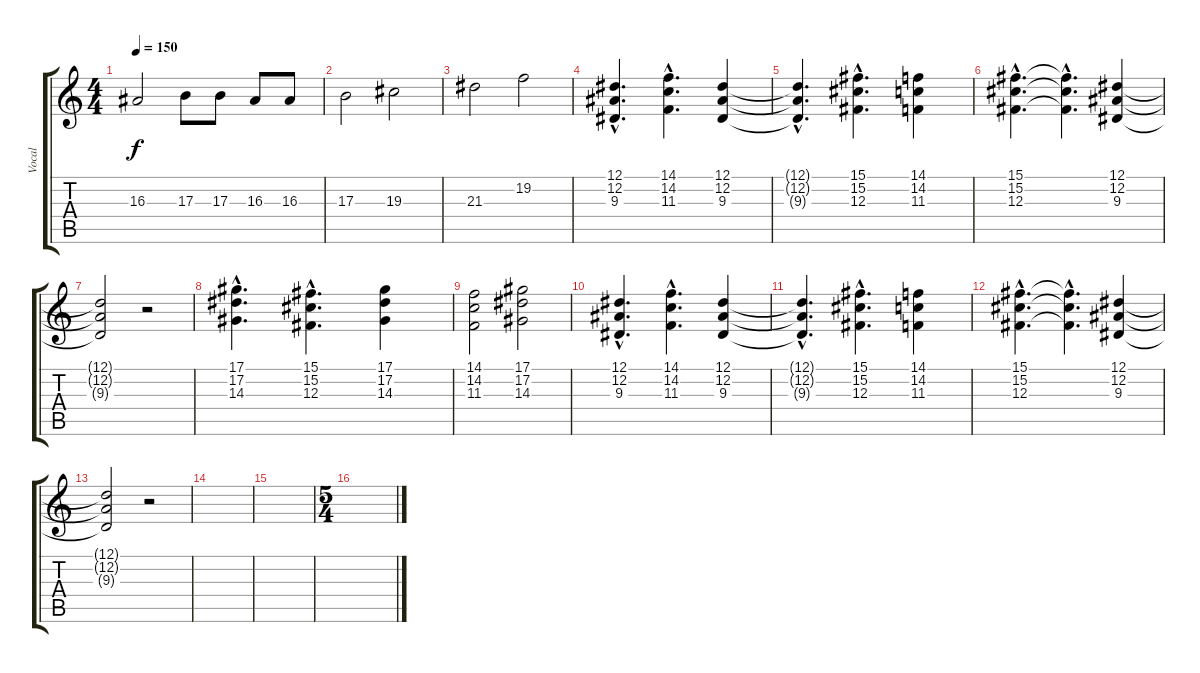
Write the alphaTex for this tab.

\track ("Vocal" "Vocal") {instrument violin}
\staff {score tabs}
\tuning (Eb4 Bb3 Gb3 Db3 Ab2 Eb2) {hide}
\ts (4 4)
\tempo 150
\clef g2
\ks c
16.3.2{dy f} 17.3.8 17.3.8 16.3.8 16.3.8 |
17.3.2 19.3.2 |
21.3.2 19.2.2 |
(12.1{hac} 12.2{hac} 9.3{hac}).4{d} (14.1{hac} 14.2{hac} 11.3{hac}).4{d} (12.1 12.2 9.3).4 |
(12.1{hac t} 12.2{hac t} 9.3{hac t}).4{d} (15.1{hac} 15.2{hac} 12.3{hac}).4{d} (14.1 14.2 11.3).4 |
(15.1{hac} 15.2{hac} 12.3{hac}).4{d} (15.1{hac t} 15.2{hac t} 12.3{hac t}).4{d} (12.1 12.2 9.3).4 |
(12.1{t} 12.2{t} 9.3{t}).2 r.2 |
(17.1{hac} 17.2{hac} 14.3{hac}).4{d} (15.1{hac} 15.2{hac} 12.3{hac}).4{d} (17.1 17.2 14.3).4 |
(14.1 14.2 11.3).2 (17.1 17.2 14.3).2 |
(12.1{hac} 12.2{hac} 9.3{hac}).4{d} (14.1{hac} 14.2{hac} 11.3{hac}).4{d} (12.1 12.2 9.3).4 |
(12.1{hac t} 12.2{hac t} 9.3{hac t}).4{d} (15.1{hac} 15.2{hac} 12.3{hac}).4{d} (14.1 14.2 11.3).4 |
(15.1{hac} 15.2{hac} 12.3{hac}).4{d} (15.1{hac t} 15.2{hac t} 12.3{hac t}).4{d} (12.1 12.2 9.3).4 |
(12.1{t} 12.2{t} 9.3{t}).2 r.2 |
|
|
\ts (5 4)
